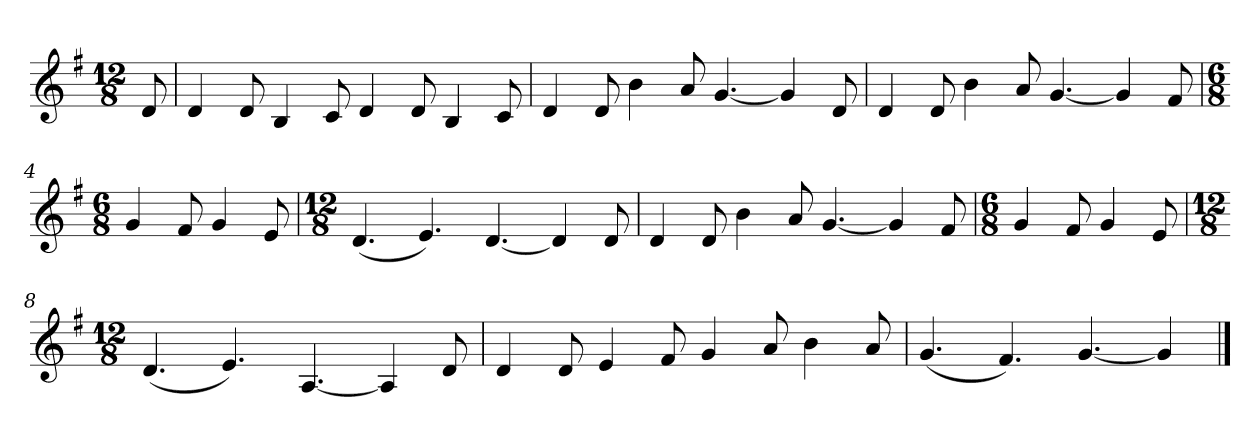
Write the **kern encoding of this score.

**kern
*part1
*staff1
*k[f#]
*M12/8
*MM120
=
8d
=1
4d
8d
4B
8c
4d
8d
4B
8c
=2
4d
8d
4b
8a
[4.g
4g]
8d
=3
4d
8d
4b
8a
[4.g
4g]
8f#
=4
*M6/8
4g
8f#
4g
8e
=5
*M12/8
(4.d
4.e)
[4.d
4d]
8d
=6
4d
8d
4b
8a
[4.g
4g]
8f#
=7
*M6/8
4g
8f#
4g
8e
=8
*M12/8
(4.d
4.e)
[4.A
4A]
8d
=9
4d
8d
4e
8f#
4g
8a
4b
8a
=10
(4.g
4.f#)
[4.g
4g]
==
*-
